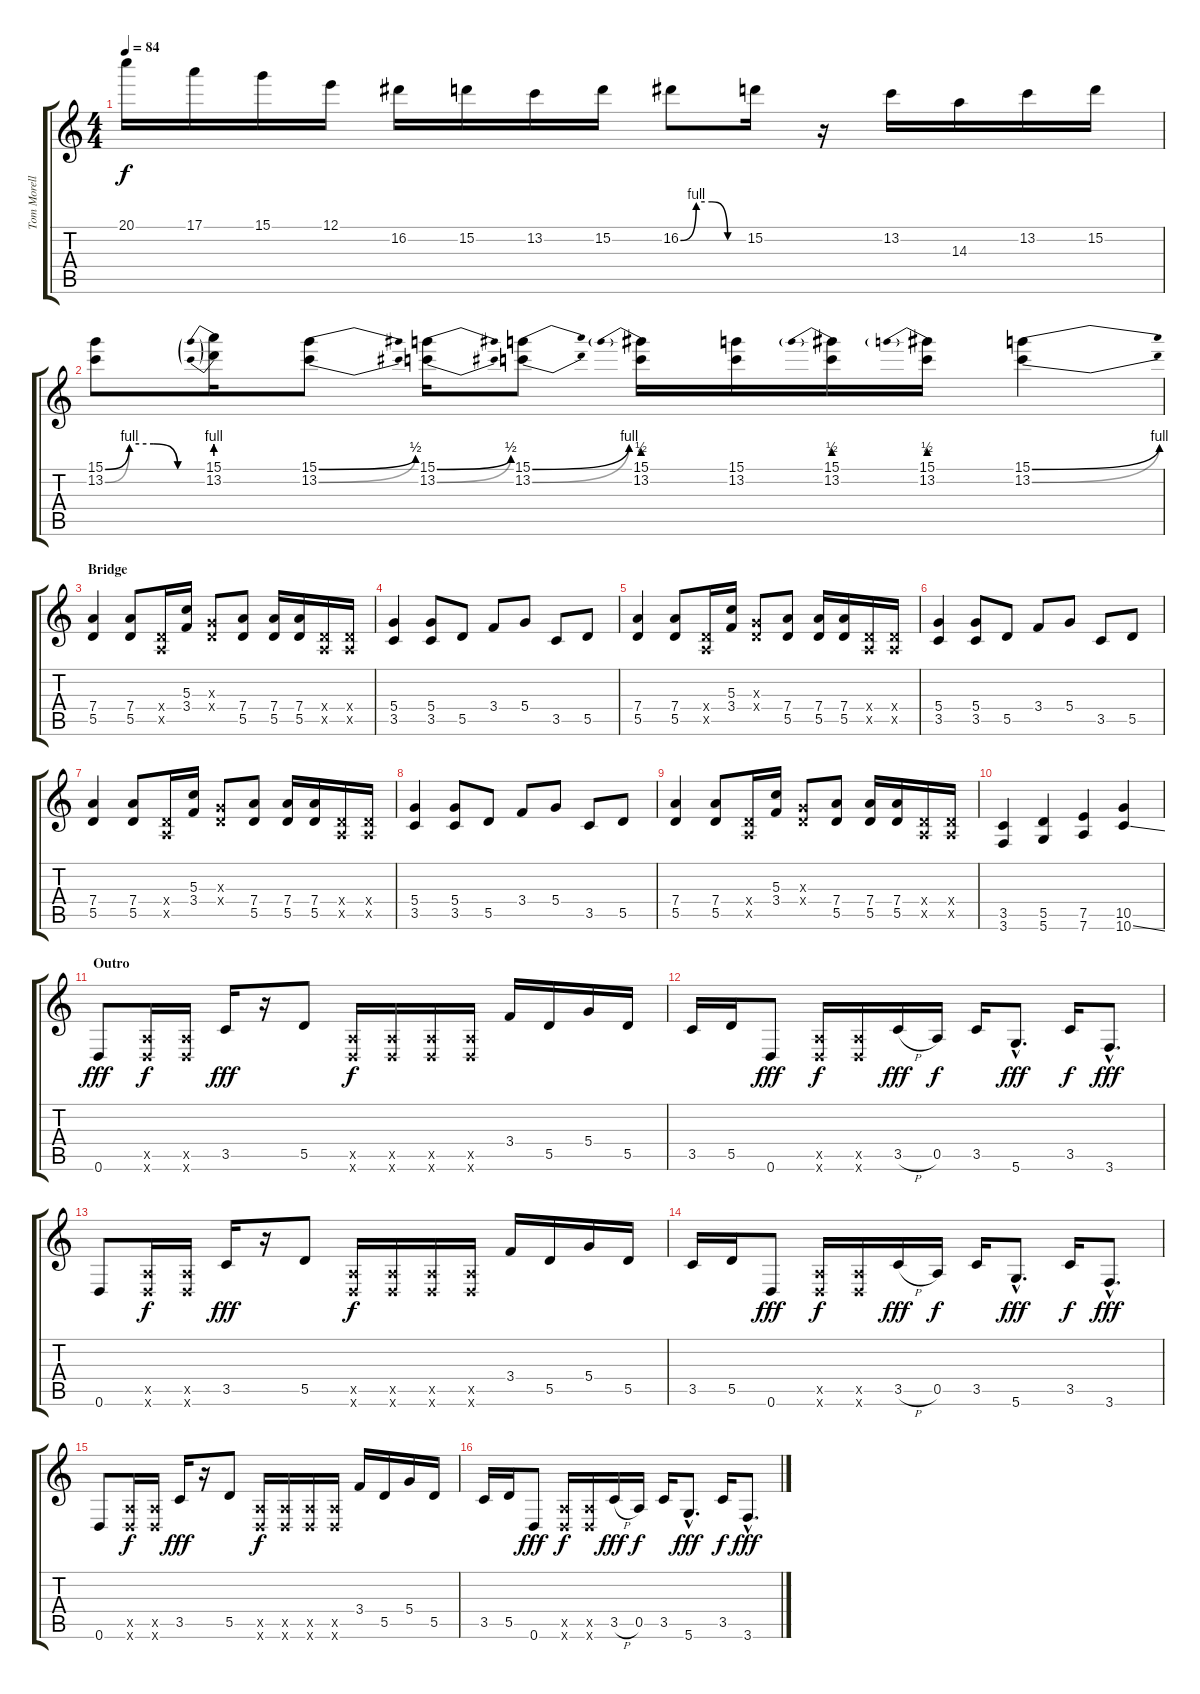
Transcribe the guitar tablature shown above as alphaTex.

\track ("Tom Morello" "Tom Morell") {instrument distortionguitar}
\staff {score tabs}
\tuning (E4 B3 G3 D3 A2 D2) {hide}
\ts (4 4)
\tempo 84
\clef g2
\ks c
20.1.16{dy f} 17.1.16 15.1.16 12.1.16 16.2.16 15.2.16 13.2.16 15.2.16 16.2{be (custom 0 0 15 4 30 4 45 0 60 0)}.8 15.2.16 r.16 13.2.16 14.3.16 13.2.16 15.2.16 |
(15.1{be (custom 0 0 15 4 30 4 45 0 60 0)} 13.2{be (custom 0 0 15 4 30 4 45 0 60 0)}).8 (15.1{be (prebend 0 4 60 4)} 13.2{be (prebend 0 4 60 4)}).16 (15.1{be (bend 0 0 60 2)} 13.2{be (bend 0 0 60 2)}).8 (15.1{be (bend 0 0 60 2)} 13.2{be (bend 0 0 60 2)}).16 (15.1{be (bend 0 0 60 4)} 13.2{be (bend 0 0 60 4)}).8 (15.1{be (prebend 0 2 60 2)} 13.2).16 (15.1 13.2).16 (15.1{be (prebend 0 2 60 2)} 13.2).16 (15.1{be (prebend 0 2 60 2)} 13.2).16 (15.1{be (bend 0 0 60 4)} 13.2{be (bend 0 0 60 4)}).4 |
\section ("" "Bridge")
(7.4 5.5).4 (7.4 5.5).8 (0.4{x} 0.5{x}).16 (5.3 3.4).16 (0.3{x} 0.4{x}).8 (7.4 5.5).8 (7.4 5.5).16 (7.4 5.5).16 (0.4{x} 0.5{x}).16 (0.4{x} 0.5{x}).16 |
(5.4 3.5).4 (5.4 3.5).8 5.5.8 3.4.8 5.4.8 3.5.8 5.5.8 |
(7.4 5.5).4 (7.4 5.5).8 (0.4{x} 0.5{x}).16 (5.3 3.4).16 (0.3{x} 0.4{x}).8 (7.4 5.5).8 (7.4 5.5).16 (7.4 5.5).16 (0.4{x} 0.5{x}).16 (0.4{x} 0.5{x}).16 |
(5.4 3.5).4 (5.4 3.5).8 5.5.8 3.4.8 5.4.8 3.5.8 5.5.8 |
(7.4 5.5).4 (7.4 5.5).8 (0.4{x} 0.5{x}).16 (5.3 3.4).16 (0.3{x} 0.4{x}).8 (7.4 5.5).8 (7.4 5.5).16 (7.4 5.5).16 (0.4{x} 0.5{x}).16 (0.4{x} 0.5{x}).16 |
(5.4 3.5).4 (5.4 3.5).8 5.5.8 3.4.8 5.4.8 3.5.8 5.5.8 |
(7.4 5.5).4 (7.4 5.5).8 (0.4{x} 0.5{x}).16 (5.3 3.4).16 (0.3{x} 0.4{x}).8 (7.4 5.5).8 (7.4 5.5).16 (7.4 5.5).16 (0.4{x} 0.5{x}).16 (0.4{x} 0.5{x}).16 |
(3.5 3.6).4 (5.5 5.6).4 (7.5 7.6).4 (10.5 10.6{ss}).4 |
\section ("" "Outro")
0.6.8{dy fff} (0.5{x} 0.6{x}).16{dy f} (0.5{x} 0.6{x}).16 3.5.16{dy fff} r.16 5.5.8 (0.5{x} 0.6{x}).16{dy f} (0.5{x} 0.6{x}).16 (0.5{x} 0.6{x}).16 (0.5{x} 0.6{x}).16 3.4.16 5.5.16 5.4.16 5.5.16 |
3.5.16 5.5.16 0.6.8{dy fff} (0.5{x} 0.6{x}).16{dy f} (0.5{x} 0.6{x}).16 3.5{h}.16{dy fff} 0.5.16{dy f} 3.5.16 5.6{hac}.8{d dy fff} 3.5.16{dy f} 3.6{hac}.8{d dy fff} |
0.6.8 (0.5{x} 0.6{x}).16{dy f} (0.5{x} 0.6{x}).16 3.5.16{dy fff} r.16 5.5.8 (0.5{x} 0.6{x}).16{dy f} (0.5{x} 0.6{x}).16 (0.5{x} 0.6{x}).16 (0.5{x} 0.6{x}).16 3.4.16 5.5.16 5.4.16 5.5.16 |
3.5.16 5.5.16 0.6.8{dy fff} (0.5{x} 0.6{x}).16{dy f} (0.5{x} 0.6{x}).16 3.5{h}.16{dy fff} 0.5.16{dy f} 3.5.16 5.6{hac}.8{d dy fff} 3.5.16{dy f} 3.6{hac}.8{d dy fff} |
0.6.8 (0.5{x} 0.6{x}).16{dy f} (0.5{x} 0.6{x}).16 3.5.16{dy fff} r.16 5.5.8 (0.5{x} 0.6{x}).16{dy f} (0.5{x} 0.6{x}).16 (0.5{x} 0.6{x}).16 (0.5{x} 0.6{x}).16 3.4.16 5.5.16 5.4.16 5.5.16 |
3.5.16 5.5.16 0.6.8{dy fff} (0.5{x} 0.6{x}).16{dy f} (0.5{x} 0.6{x}).16 3.5{h}.16{dy fff} 0.5.16{dy f} 3.5.16 5.6{hac}.8{d dy fff} 3.5.16{dy f} 3.6{hac}.8{d dy fff}
